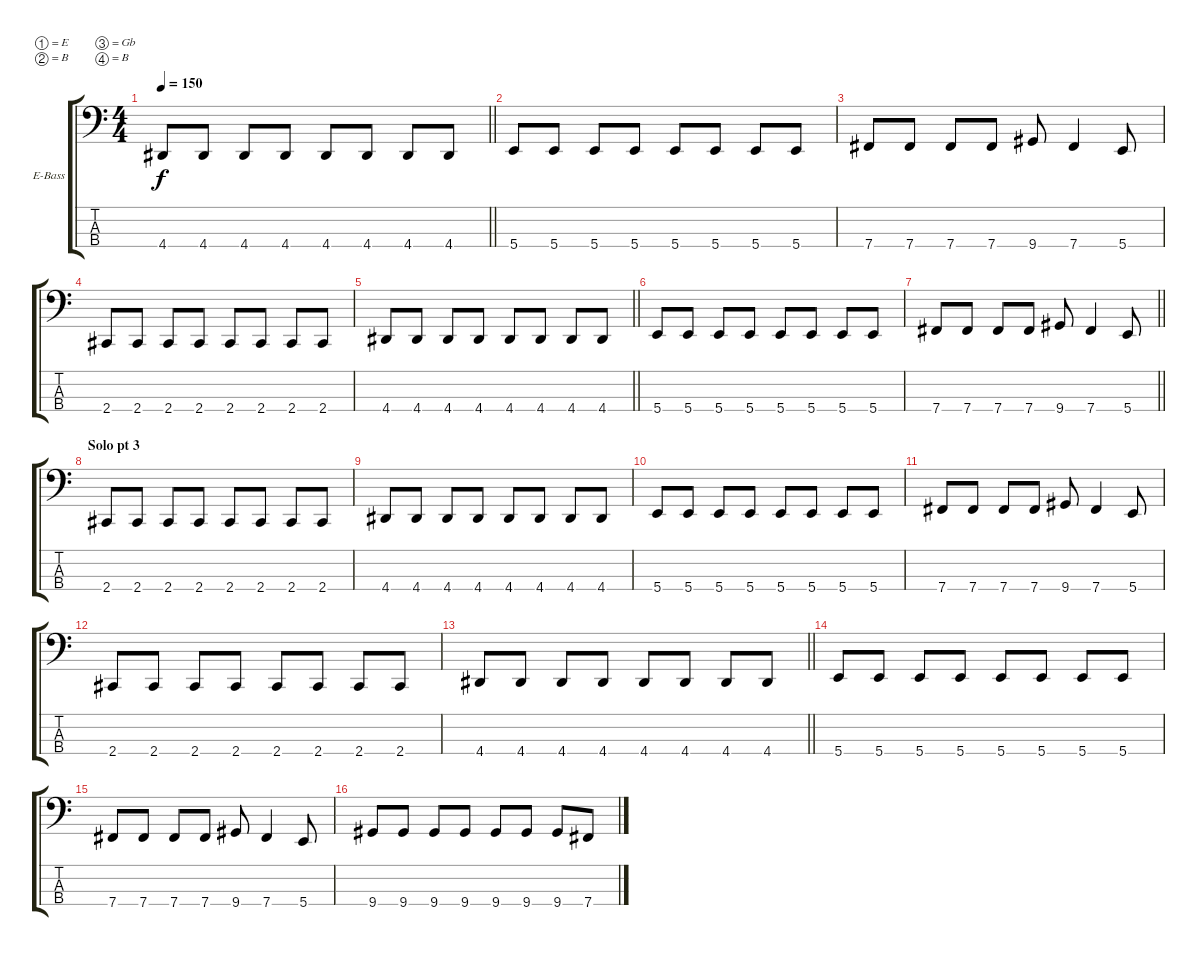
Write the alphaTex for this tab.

\bracketExtendMode groupsimilarinstruments
\firstSystemTrackNameOrientation horizontal
\otherSystemsTrackNameOrientation horizontal
\track ("Adam Duce" "E-Bass") {instrument electricbassfinger}
\staff {score tabs}
\tuning (E2 B1 Gb1 B0)
\ts (4 4)
\tempo 150
\clef f4
\barLineRight lightlight
\ks c
4.4.8{dy f} 4.4.8 4.4.8 4.4.8 4.4.8 4.4.8 4.4.8 4.4.8 |
5.4.8 5.4.8 5.4.8 5.4.8 5.4.8 5.4.8 5.4.8 5.4.8 |
7.4.8 7.4.8 7.4.8 7.4.8 9.4.8 7.4.4 5.4.8 |
2.4.8 2.4.8 2.4.8 2.4.8 2.4.8 2.4.8 2.4.8 2.4.8 |
\barLineRight lightlight
4.4.8 4.4.8 4.4.8 4.4.8 4.4.8 4.4.8 4.4.8 4.4.8 |
5.4.8 5.4.8 5.4.8 5.4.8 5.4.8 5.4.8 5.4.8 5.4.8 |
\barLineRight lightlight
7.4.8 7.4.8 7.4.8 7.4.8 9.4.8 7.4.4 5.4.8 |
\section ("" "Solo pt 3")
2.4.8 2.4.8 2.4.8 2.4.8 2.4.8 2.4.8 2.4.8 2.4.8 |
4.4.8 4.4.8 4.4.8 4.4.8 4.4.8 4.4.8 4.4.8 4.4.8 |
5.4.8 5.4.8 5.4.8 5.4.8 5.4.8 5.4.8 5.4.8 5.4.8 |
7.4.8 7.4.8 7.4.8 7.4.8 9.4.8 7.4.4 5.4.8 |
2.4.8 2.4.8 2.4.8 2.4.8 2.4.8 2.4.8 2.4.8 2.4.8 |
\barLineRight lightlight
4.4.8 4.4.8 4.4.8 4.4.8 4.4.8 4.4.8 4.4.8 4.4.8 |
5.4.8 5.4.8 5.4.8 5.4.8 5.4.8 5.4.8 5.4.8 5.4.8 |
7.4.8 7.4.8 7.4.8 7.4.8 9.4.8 7.4.4 5.4.8 |
9.4.8 9.4.8 9.4.8 9.4.8 9.4.8 9.4.8 9.4.8 7.4.8
